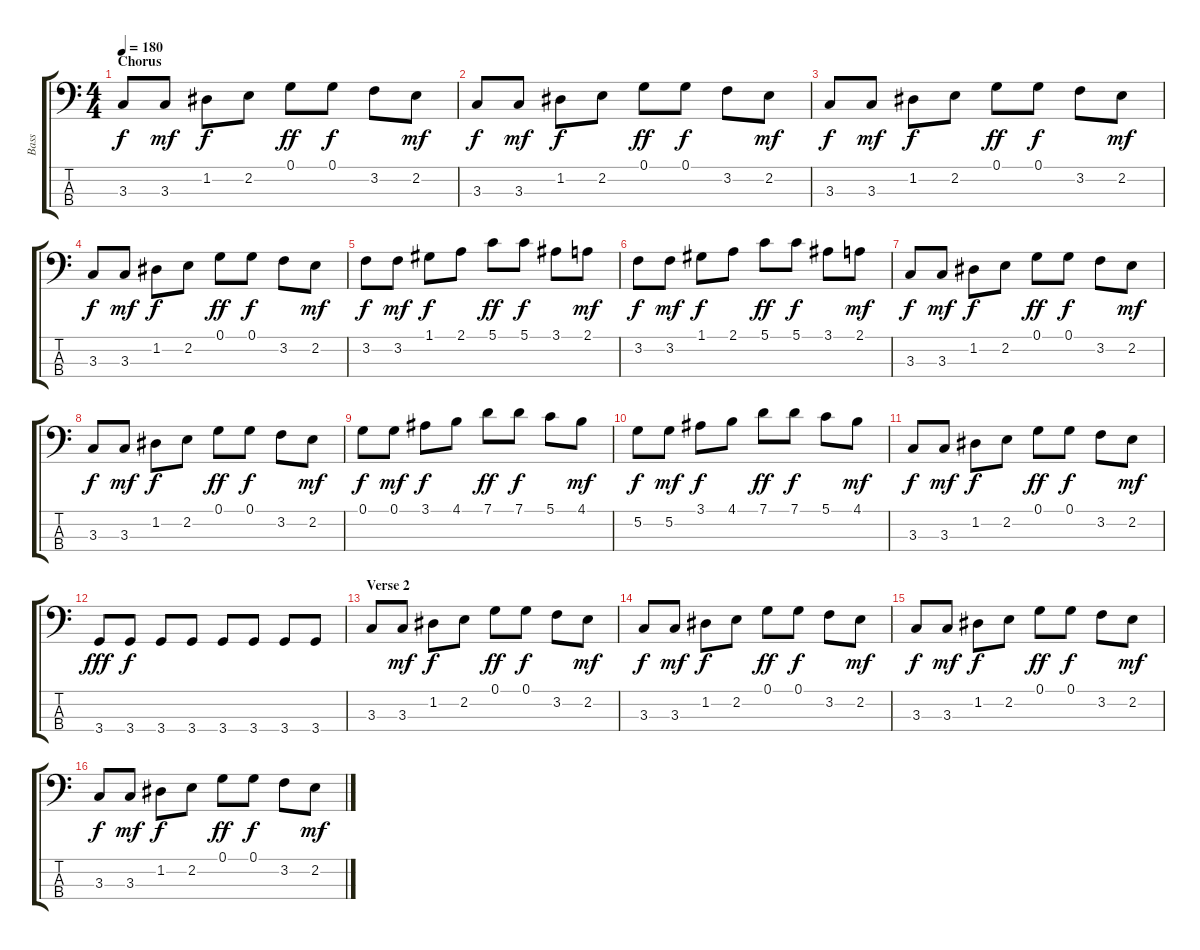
\track ("Bass" "Bass") {instrument electricbassfinger}
\staff {score tabs}
\tuning (G2 D2 A1 E1) {hide}
\ts (4 4)
\section ("" "Chorus")
\tempo 180
\clef f4
\ks c
3.3.8{dy f} 3.3.8{dy mf} 1.2.8{dy f} 2.2.8 0.1.8{dy ff} 0.1.8{dy f} 3.2.8 2.2.8{dy mf} |
3.3.8{dy f} 3.3.8{dy mf} 1.2.8{dy f} 2.2.8 0.1.8{dy ff} 0.1.8{dy f} 3.2.8 2.2.8{dy mf} |
3.3.8{dy f} 3.3.8{dy mf} 1.2.8{dy f} 2.2.8 0.1.8{dy ff} 0.1.8{dy f} 3.2.8 2.2.8{dy mf} |
3.3.8{dy f} 3.3.8{dy mf} 1.2.8{dy f} 2.2.8 0.1.8{dy ff} 0.1.8{dy f} 3.2.8 2.2.8{dy mf} |
3.2.8{dy f} 3.2.8{dy mf} 1.1.8{dy f} 2.1.8 5.1.8{dy ff} 5.1.8{dy f} 3.1.8 2.1.8{dy mf} |
3.2.8{dy f} 3.2.8{dy mf} 1.1.8{dy f} 2.1.8 5.1.8{dy ff} 5.1.8{dy f} 3.1.8 2.1.8{dy mf} |
3.3.8{dy f} 3.3.8{dy mf} 1.2.8{dy f} 2.2.8 0.1.8{dy ff} 0.1.8{dy f} 3.2.8 2.2.8{dy mf} |
3.3.8{dy f} 3.3.8{dy mf} 1.2.8{dy f} 2.2.8 0.1.8{dy ff} 0.1.8{dy f} 3.2.8 2.2.8{dy mf} |
0.1.8{dy f} 0.1.8{dy mf} 3.1.8{dy f} 4.1.8 7.1.8{dy ff} 7.1.8{dy f} 5.1.8 4.1.8{dy mf} |
5.2.8{dy f} 5.2.8{dy mf} 3.1.8{dy f} 4.1.8 7.1.8{dy ff} 7.1.8{dy f} 5.1.8 4.1.8{dy mf} |
3.3.8{dy f} 3.3.8{dy mf} 1.2.8{dy f} 2.2.8 0.1.8{dy ff} 0.1.8{dy f} 3.2.8 2.2.8{dy mf} |
3.4.8{dy fff} 3.4.8{dy f} 3.4.8 3.4.8 3.4.8 3.4.8 3.4.8 3.4.8 |
\section ("" "Verse 2")
3.3.8 3.3.8{dy mf} 1.2.8{dy f} 2.2.8 0.1.8{dy ff} 0.1.8{dy f} 3.2.8 2.2.8{dy mf} |
3.3.8{dy f} 3.3.8{dy mf} 1.2.8{dy f} 2.2.8 0.1.8{dy ff} 0.1.8{dy f} 3.2.8 2.2.8{dy mf} |
3.3.8{dy f} 3.3.8{dy mf} 1.2.8{dy f} 2.2.8 0.1.8{dy ff} 0.1.8{dy f} 3.2.8 2.2.8{dy mf} |
3.3.8{dy f} 3.3.8{dy mf} 1.2.8{dy f} 2.2.8 0.1.8{dy ff} 0.1.8{dy f} 3.2.8 2.2.8{dy mf}
